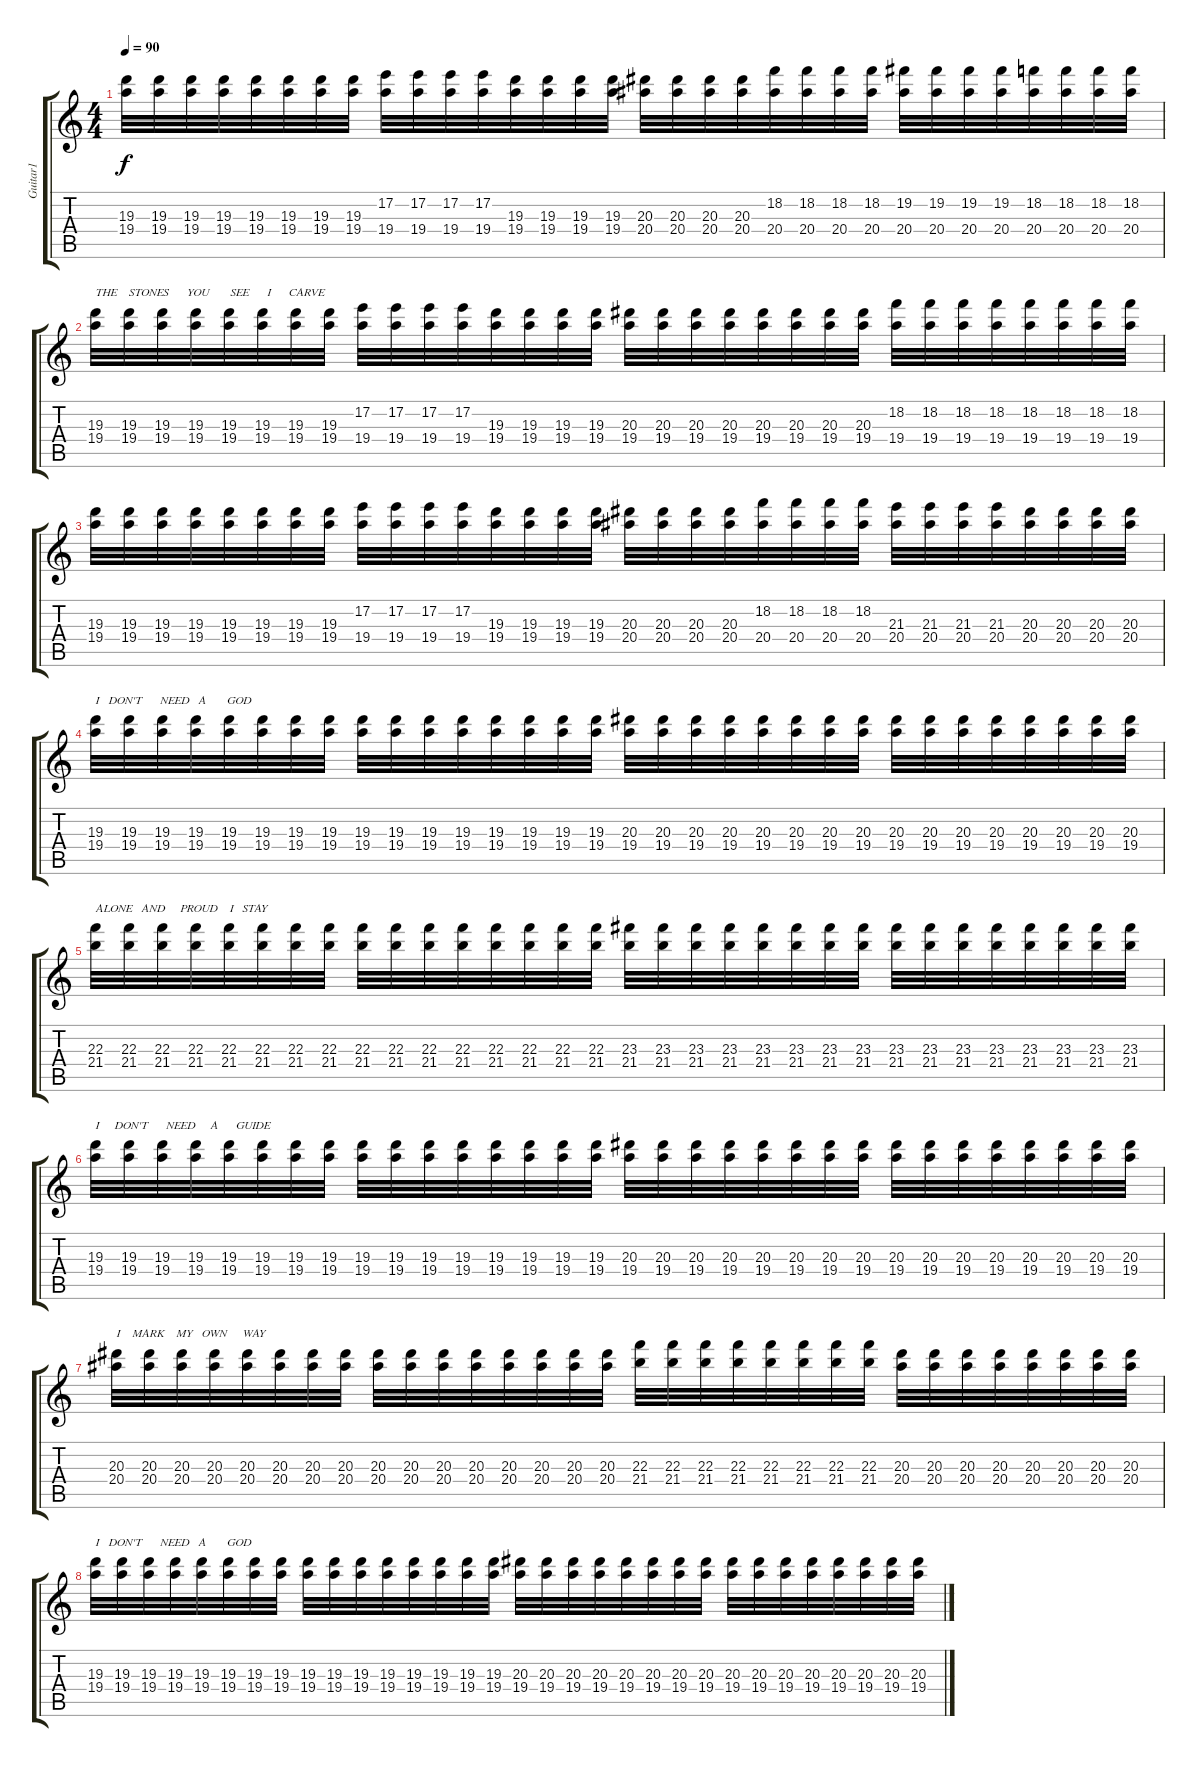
\track ("Guitar1" "Guitar1") {instrument overdrivenguitar}
\staff {score tabs}
\tuning (E4 B3 G3 D3 A2 E2) {hide}
\ts (4 4)
\tempo 90
\clef g2
\ks c
(19.3 19.4).32{dy f} (19.3 19.4).32 (19.3 19.4).32 (19.3 19.4).32 (19.3 19.4).32 (19.3 19.4).32 (19.3 19.4).32 (19.3 19.4).32 (17.2 19.4).32 (17.2 19.4).32 (17.2 19.4).32 (17.2 19.4).32 (19.3 19.4).32 (19.3 19.4).32 (19.3 19.4).32 (19.3 19.4).32 (20.3 20.4).32 (20.3 20.4).32 (20.3 20.4).32 (20.3 20.4).32 (18.2 20.4).32 (18.2 20.4).32 (18.2 20.4).32 (18.2 20.4).32 (19.2 20.4).32 (19.2 20.4).32 (19.2 20.4).32 (19.2 20.4).32 (18.2 20.4).32 (18.2 20.4).32 (18.2 20.4).32 (18.2 20.4).32 |
(19.3 19.4).32{txt "THE    STONES      YOU       SEE      I      CARVE"} (19.3 19.4).32 (19.3 19.4).32 (19.3 19.4).32 (19.3 19.4).32 (19.3 19.4).32 (19.3 19.4).32 (19.3 19.4).32 (17.2 19.4).32 (17.2 19.4).32 (17.2 19.4).32 (17.2 19.4).32 (19.3 19.4).32 (19.3 19.4).32 (19.3 19.4).32 (19.3 19.4).32 (20.3 19.4).32 (20.3 19.4).32 (20.3 19.4).32 (20.3 19.4).32 (20.3 19.4).32 (20.3 19.4).32 (20.3 19.4).32 (20.3 19.4).32 (18.2 19.4).32 (18.2 19.4).32 (18.2 19.4).32 (18.2 19.4).32 (18.2 19.4).32 (18.2 19.4).32 (18.2 19.4).32 (18.2 19.4).32 |
(19.3 19.4).32 (19.3 19.4).32 (19.3 19.4).32 (19.3 19.4).32 (19.3 19.4).32 (19.3 19.4).32 (19.3 19.4).32 (19.3 19.4).32 (17.2 19.4).32 (17.2 19.4).32 (17.2 19.4).32 (17.2 19.4).32 (19.3 19.4).32 (19.3 19.4).32 (19.3 19.4).32 (19.3 19.4).32 (20.3 20.4).32 (20.3 20.4).32 (20.3 20.4).32 (20.3 20.4).32 (18.2 20.4).32 (18.2 20.4).32 (18.2 20.4).32 (18.2 20.4).32 (21.3 20.4).32 (21.3 20.4).32 (21.3 20.4).32 (21.3 20.4).32 (20.3 20.4).32 (20.3 20.4).32 (20.3 20.4).32 (20.3 20.4).32 |
(19.3 19.4).32{txt "I   DON'T      NEED   A       GOD"} (19.3 19.4).32 (19.3 19.4).32 (19.3 19.4).32 (19.3 19.4).32 (19.3 19.4).32 (19.3 19.4).32 (19.3 19.4).32 (19.3 19.4).32 (19.3 19.4).32 (19.3 19.4).32 (19.3 19.4).32 (19.3 19.4).32 (19.3 19.4).32 (19.3 19.4).32 (19.3 19.4).32 (20.3 19.4).32 (20.3 19.4).32 (20.3 19.4).32 (20.3 19.4).32 (20.3 19.4).32 (20.3 19.4).32 (20.3 19.4).32 (20.3 19.4).32 (20.3 19.4).32 (20.3 19.4).32 (20.3 19.4).32 (20.3 19.4).32 (20.3 19.4).32 (20.3 19.4).32 (20.3 19.4).32 (20.3 19.4).32 |
(22.3 21.4).32{txt "ALONE   AND     PROUD    I   STAY"} (22.3 21.4).32 (22.3 21.4).32 (22.3 21.4).32 (22.3 21.4).32 (22.3 21.4).32 (22.3 21.4).32 (22.3 21.4).32 (22.3 21.4).32 (22.3 21.4).32 (22.3 21.4).32 (22.3 21.4).32 (22.3 21.4).32 (22.3 21.4).32 (22.3 21.4).32 (22.3 21.4).32 (23.3 21.4).32 (23.3 21.4).32 (23.3 21.4).32 (23.3 21.4).32 (23.3 21.4).32 (23.3 21.4).32 (23.3 21.4).32 (23.3 21.4).32 (23.3 21.4).32 (23.3 21.4).32 (23.3 21.4).32 (23.3 21.4).32 (23.3 21.4).32 (23.3 21.4).32 (23.3 21.4).32 (23.3 21.4).32 |
(19.3 19.4).32{txt "I     DON'T      NEED     A      GUIDE"} (19.3 19.4).32 (19.3 19.4).32 (19.3 19.4).32 (19.3 19.4).32 (19.3 19.4).32 (19.3 19.4).32 (19.3 19.4).32 (19.3 19.4).32 (19.3 19.4).32 (19.3 19.4).32 (19.3 19.4).32 (19.3 19.4).32 (19.3 19.4).32 (19.3 19.4).32 (19.3 19.4).32 (20.3 19.4).32 (20.3 19.4).32 (20.3 19.4).32 (20.3 19.4).32 (20.3 19.4).32 (20.3 19.4).32 (20.3 19.4).32 (20.3 19.4).32 (20.3 19.4).32 (20.3 19.4).32 (20.3 19.4).32 (20.3 19.4).32 (20.3 19.4).32 (20.3 19.4).32 (20.3 19.4).32 (20.3 19.4).32 |
(20.3 20.4).32{txt "I    MARK    MY   OWN     WAY"} (20.3 20.4).32 (20.3 20.4).32 (20.3 20.4).32 (20.3 20.4).32 (20.3 20.4).32 (20.3 20.4).32 (20.3 20.4).32 (20.3 20.4).32 (20.3 20.4).32 (20.3 20.4).32 (20.3 20.4).32 (20.3 20.4).32 (20.3 20.4).32 (20.3 20.4).32 (20.3 20.4).32 (22.3 21.4).32 (22.3 21.4).32 (22.3 21.4).32 (22.3 21.4).32 (22.3 21.4).32 (22.3 21.4).32 (22.3 21.4).32 (22.3 21.4).32 (20.3 20.4).32 (20.3 20.4).32 (20.3 20.4).32 (20.3 20.4).32 (20.3 20.4).32 (20.3 20.4).32 (20.3 20.4).32 (20.3 20.4).32 |
(19.3 19.4).32{txt "I   DON'T      NEED   A       GOD"} (19.3 19.4).32 (19.3 19.4).32 (19.3 19.4).32 (19.3 19.4).32 (19.3 19.4).32 (19.3 19.4).32 (19.3 19.4).32 (19.3 19.4).32 (19.3 19.4).32 (19.3 19.4).32 (19.3 19.4).32 (19.3 19.4).32 (19.3 19.4).32 (19.3 19.4).32 (19.3 19.4).32 (20.3 19.4).32 (20.3 19.4).32 (20.3 19.4).32 (20.3 19.4).32 (20.3 19.4).32 (20.3 19.4).32 (20.3 19.4).32 (20.3 19.4).32 (20.3 19.4).32 (20.3 19.4).32 (20.3 19.4).32 (20.3 19.4).32 (20.3 19.4).32 (20.3 19.4).32 (20.3 19.4).32 (20.3 19.4).32
